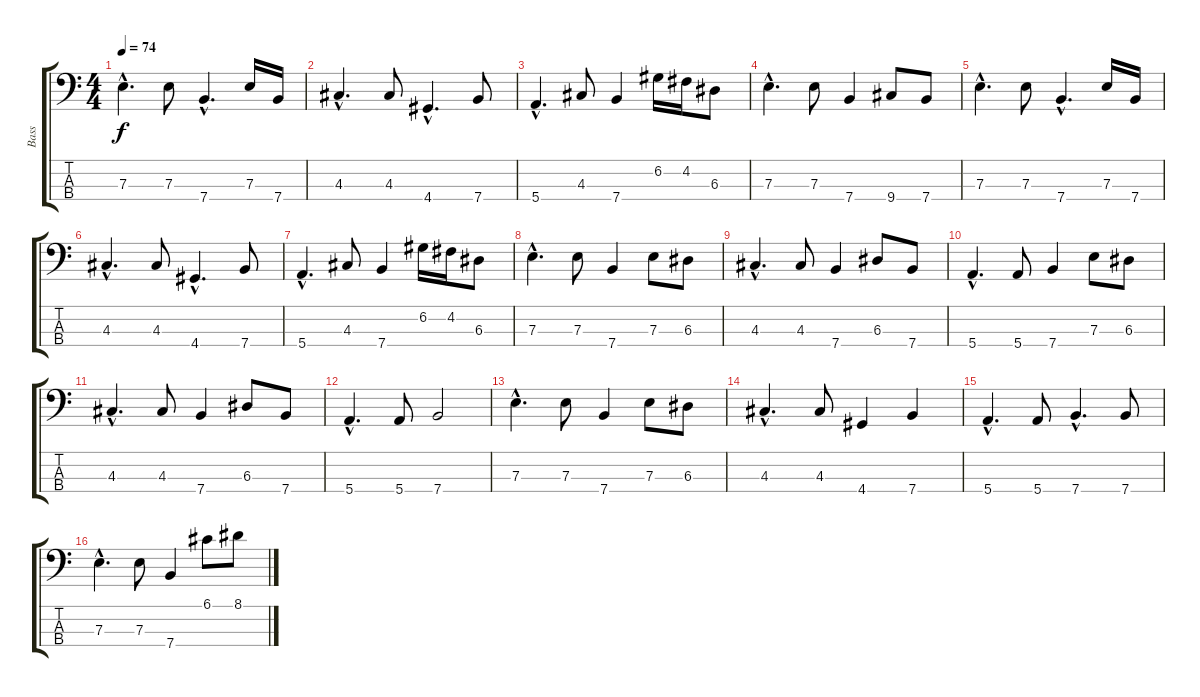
\track ("Bass" "Bass") {instrument electricbassfinger}
\staff {score tabs}
\tuning (G2 D2 A1 E1) {hide}
\ts (4 4)
\tempo 74
\clef f4
\ks c
7.3{hac}.4{d dy f} 7.3.8 7.4{hac}.4{d} 7.3.16 7.4.16 |
4.3{hac}.4{d} 4.3.8 4.4{hac}.4{d} 7.4.8 |
5.4{hac}.4{d} 4.3.8 7.4.4 6.2.16 4.2.16 6.3.8 |
7.3{hac}.4{d} 7.3.8 7.4.4 9.4.8 7.4.8 |
7.3{hac}.4{d} 7.3.8 7.4{hac}.4{d} 7.3.16 7.4.16 |
4.3{hac}.4{d} 4.3.8 4.4{hac}.4{d} 7.4.8 |
5.4{hac}.4{d} 4.3.8 7.4.4 6.2.16 4.2.16 6.3.8 |
7.3{hac}.4{d} 7.3.8 7.4.4 7.3.8 6.3.8 |
4.3{hac}.4{d} 4.3.8 7.4.4 6.3.8 7.4.8 |
5.4{hac}.4{d} 5.4.8 7.4.4 7.3.8 6.3.8 |
4.3{hac}.4{d} 4.3.8 7.4.4 6.3.8 7.4.8 |
5.4{hac}.4{d} 5.4.8 7.4.2 |
7.3{hac}.4{d} 7.3.8 7.4.4 7.3.8 6.3.8 |
4.3{hac}.4{d} 4.3.8 4.4.4 7.4.4 |
5.4{hac}.4{d} 5.4.8 7.4{hac}.4{d} 7.4.8 |
7.3{hac}.4{d} 7.3.8 7.4.4 6.1.8 8.1.8
